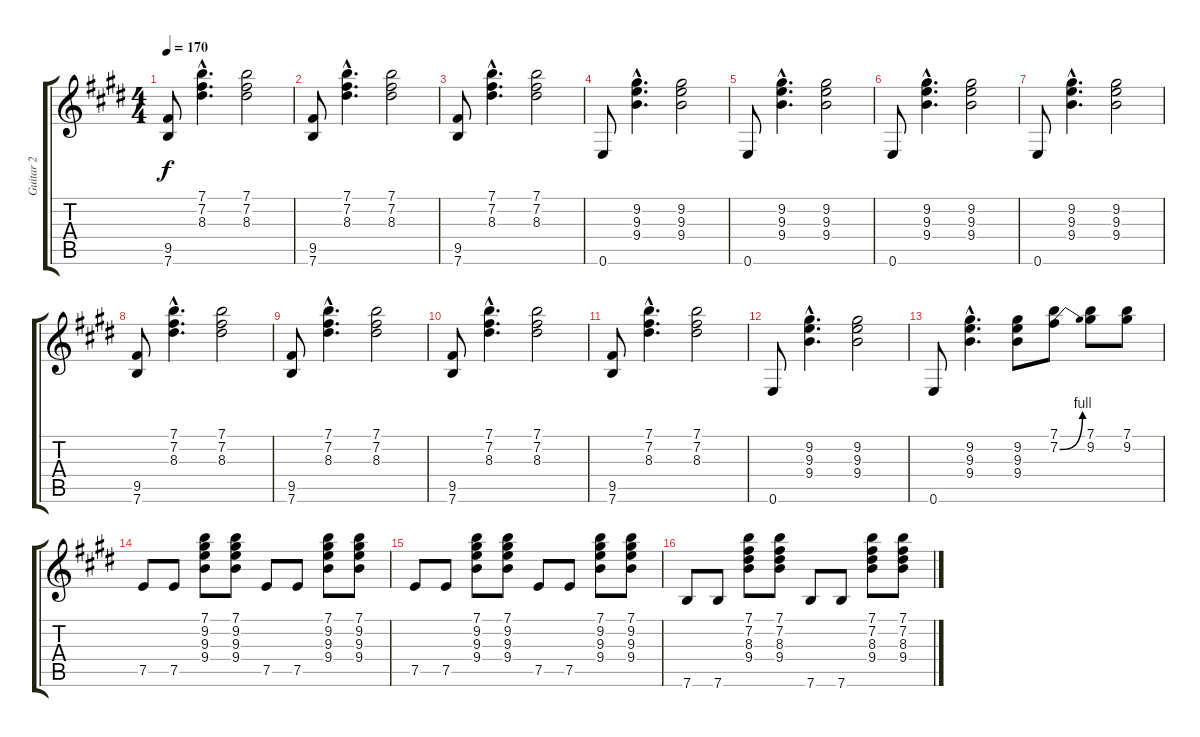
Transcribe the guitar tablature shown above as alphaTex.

\track ("Guitar 2" "Guitar 2") {instrument overdrivenguitar}
\staff {score tabs}
\tuning (E4 B3 G3 D3 A2 E2) {hide}
\ts (4 4)
\tempo 170
\clef g2
\ks e
(9.5 7.6).8{dy f} (7.1{hac} 7.2{hac} 8.3{hac}).4{d} (7.1 7.2 8.3).2 |
(9.5 7.6).8 (7.1{hac} 7.2{hac} 8.3{hac}).4{d} (7.1 7.2 8.3).2 |
(9.5 7.6).8 (7.1{hac} 7.2{hac} 8.3{hac}).4{d} (7.1 7.2 8.3).2 |
0.6.8 (9.2{hac} 9.3{hac} 9.4{hac}).4{d} (9.2 9.3 9.4).2 |
0.6.8 (9.2{hac} 9.3{hac} 9.4{hac}).4{d} (9.2 9.3 9.4).2 |
0.6.8 (9.2{hac} 9.3{hac} 9.4{hac}).4{d} (9.2 9.3 9.4).2 |
0.6.8 (9.2{hac} 9.3{hac} 9.4{hac}).4{d} (9.2 9.3 9.4).2 |
(9.5 7.6).8 (7.1{hac} 7.2{hac} 8.3{hac}).4{d} (7.1 7.2 8.3).2 |
(9.5 7.6).8 (7.1{hac} 7.2{hac} 8.3{hac}).4{d} (7.1 7.2 8.3).2 |
(9.5 7.6).8 (7.1{hac} 7.2{hac} 8.3{hac}).4{d} (7.1 7.2 8.3).2 |
(9.5 7.6).8 (7.1{hac} 7.2{hac} 8.3{hac}).4{d} (7.1 7.2 8.3).2 |
0.6.8 (9.2{hac} 9.3{hac} 9.4{hac}).4{d} (9.2 9.3 9.4).2 |
0.6.8 (9.2{hac} 9.3{hac} 9.4{hac}).4{d} (9.2 9.3 9.4).8 (7.1 7.2{be (bend 0 0 60 4)}).8 (7.1 9.2).8 (7.1 9.2).8 |
7.5.8 7.5.8 (7.1 9.2 9.3 9.4).8 (7.1 9.2 9.3 9.4).8 7.5.8 7.5.8 (7.1 9.2 9.3 9.4).8 (7.1 9.2 9.3 9.4).8 |
7.5.8 7.5.8 (7.1 9.2 9.3 9.4).8 (7.1 9.2 9.3 9.4).8 7.5.8 7.5.8 (7.1 9.2 9.3 9.4).8 (7.1 9.2 9.3 9.4).8 |
7.6.8 7.6.8 (7.1 7.2 8.3 9.4).8 (7.1 7.2 8.3 9.4).8 7.6.8 7.6.8 (7.1 7.2 8.3 9.4).8 (7.1 7.2 8.3 9.4).8
